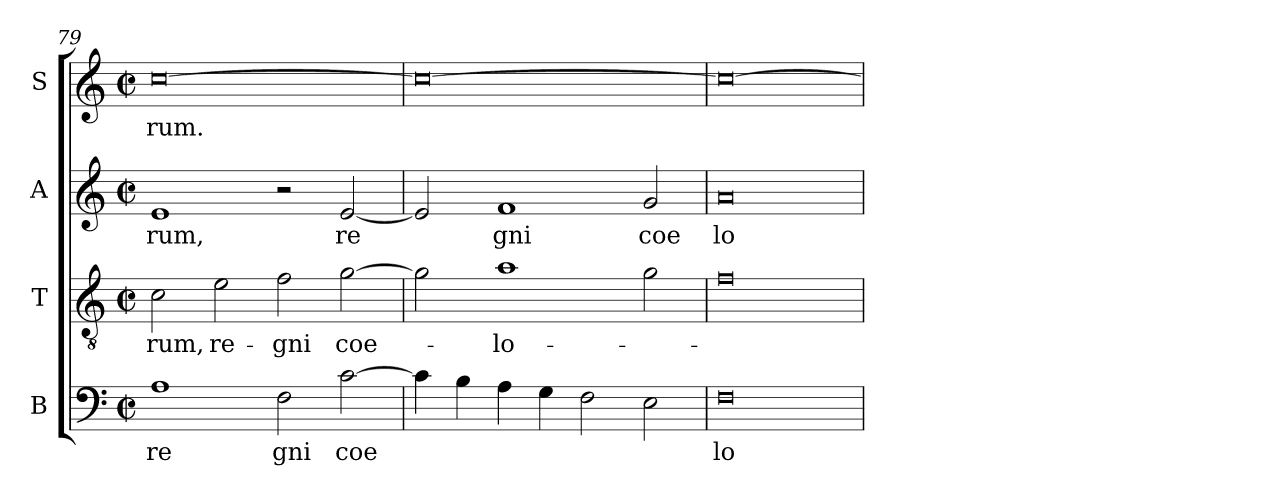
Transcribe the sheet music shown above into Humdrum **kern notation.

**kern	**text	**kern	**text	**kern	**text	**kern	**text
*part4	*part4	*part3	*part3	*part2	*part2	*part1	*part1
*staff4	*staff4	*staff3	*staff3	*staff2	*staff2	*staff1	*staff1
*I"B	*	*I"T	*	*I"A	*	*I"S	*
*clefF4	*	*clefGv2	*	*clefG2	*	*clefG2	*
*M2/2	*	*M2/2	*	*M2/2	*	*M2/2	*
*met(c|)	*	*met(c|)	*	*met(c|)	*	*met(c|)	*
=79	=79	=79	=79	=79	=79	=79	=79
!	!LO:LY:b:cj	!	!LO:LY:b:cj	!	!LO:LY:b:cj	!	!LO:LY:b
1A	re	2c\	-rum,	1e	rum,	[>0cc	-rum.
!	!	!	!LO:LY:b:cj	!	!	!	!
.	.	2e\	re-	.	.	.	.
!	!LO:LY:b:cj	!	!LO:LY:b:cj	!	!	!	!
2F\	gni	2f\	-gni	2r	.	.	.
!	!LO:LY:b	!	!LO:LY:b	!	!LO:LY:b:cj	!	!
[>2c\	coe	[>2g\	coe-	[<2e/	re	.	.
=80	=80	=80	=80	=80	=80	=80	=80
4c\]	.	2g\]	.	2e/]	.	0cc_>	.
4B\	.	.	.	.	.	.	.
!	!	!	!LO:LY:b:cj	!	!LO:LY:b:cj	!	!
4A\	.	1a	-lo-	1f	gni	.	.
4G\	.	.	.	.	.	.	.
2F\	.	.	.	.	.	.	.
!	!	!	!	!	!LO:LY:b:cj	!	!
2E\	.	2g\	.	2g/	coe	.	.
=81	=81	=81	=81	=81	=81	=81	=81
!	!LO:LY:b:cj	!	!	!	!LO:LY:b:cj	!	!
0F	lo	0f	.	0a	lo	0cc_>	.
=	=	=	=	=	=	=	=
*-	*-	*-	*-	*-	*-	*-	*-
